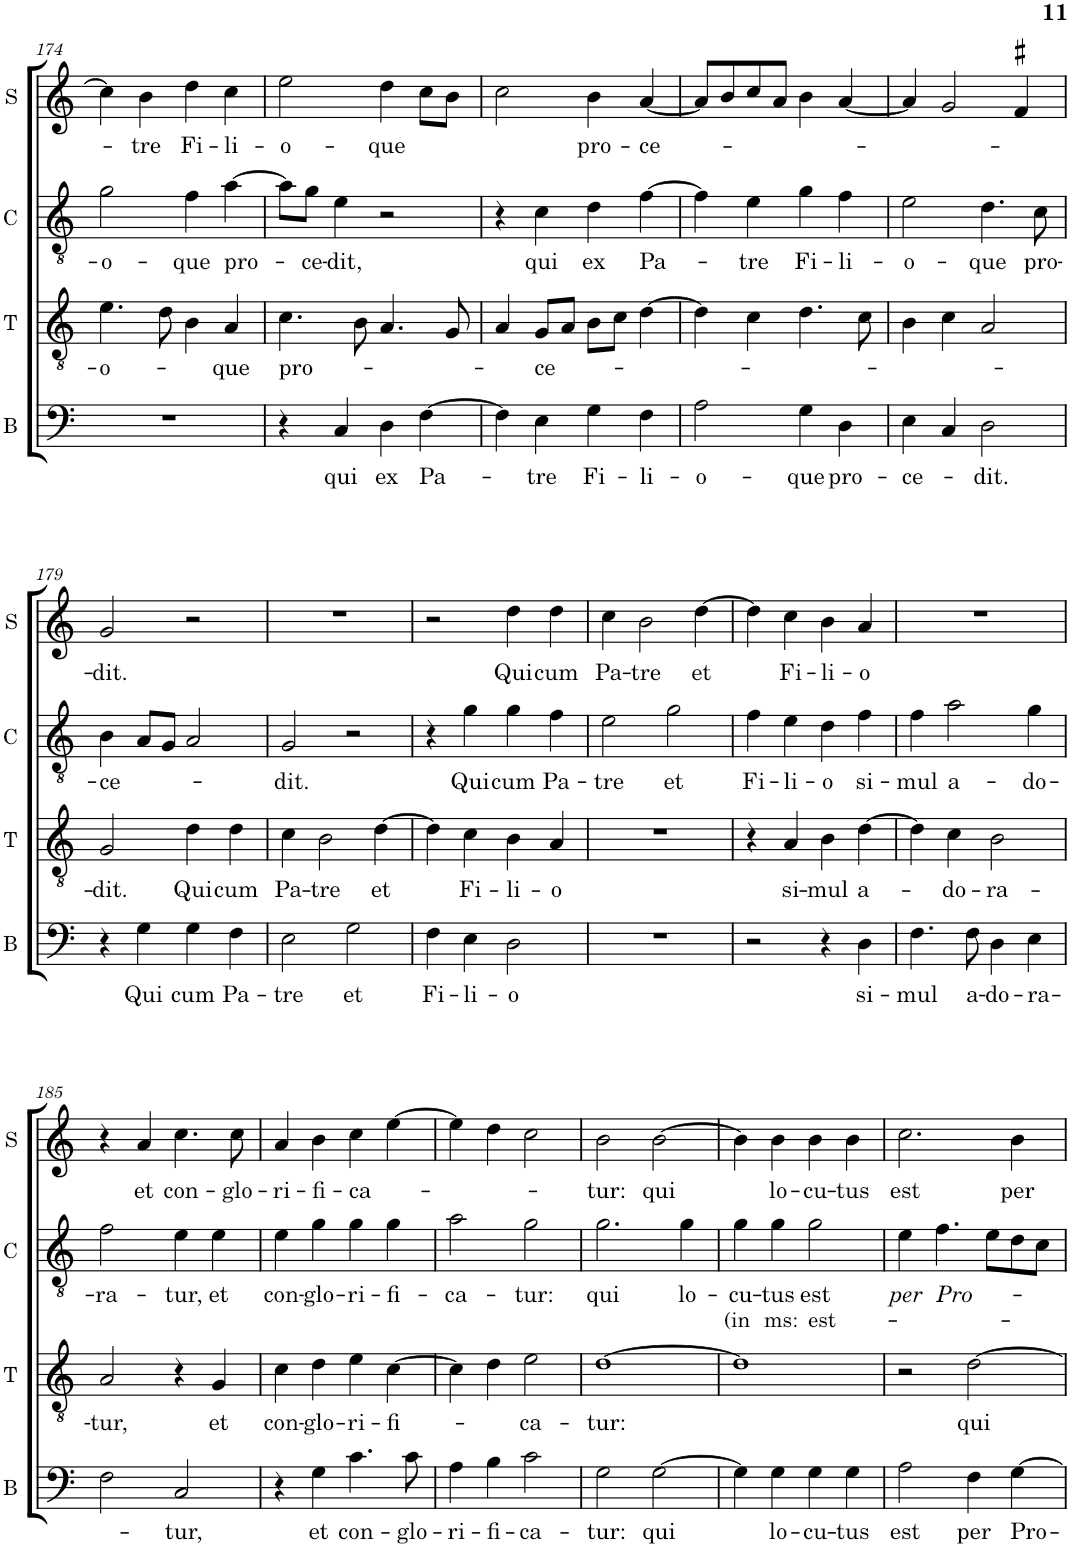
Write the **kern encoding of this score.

**kern	**text	**kern	**text	**kern	**text	**text	**kern	**text
*part4	*part4	*part3	*part3	*part2	*part2	*part2	*part1	*part1
*staff4	*staff4	*staff3	*staff3	*staff2	*staff2	*staff2	*staff1	*staff1
*I"B	*	*I"T	*	*I"C	*	*	*I"S	*
*I'B	*	*I'T	*	*I'C	*	*	*I'S	*
!!LO:PB:g=z
*clefF4	*	*clefGv2	*	*clefGv2	*	*	*clefG2	*
*	*	*	*	*Trd4c7	*	*	*	*
*k[]	*	*k[]	*	*k[]	*	*	*k[]	*
*M2/2	*	*M2/2	*	*M2/2	*	*	*M2/2	*
*met(c|)	*	*met(c|)	*	*met(c|)	*	*	*met(c|)	*
=174	=174	=174	=174	=174	=174	=174	=174	=174
!	!	!	!LO:LY:b	!	!LO:LY:b	!	!	!
1r	.	4.e\	-o-	2g\	-o-	.	4cc\]	.
!	!	!	!	!	!	!	!	!LO:LY:b
.	.	.	.	.	.	.	4b\	-tre
.	.	8d\	.	.	.	.	.	.
!	!	!	!	!	!LO:LY:b	!	!	!LO:LY:b
.	.	4B\	.	4f\	-que	.	4dd\	Fi-
!	!	!	!LO:LY:b	!	!LO:LY:b	!	!	!LO:LY:b
.	.	4A/	-que	[4a\	pro-	.	4cc\	-li-
=175	=175	=175	=175	=175	=175	=175	=175	=175
!	!	!	!LO:LY:b	!	!	!	!	!LO:LY:b
4r	.	4.c\	-pro-	8a\L]	.	.	2ee\	-o-
!	!	!	!	!	!LO:LY:b	!	!	!
.	.	.	.	8g\J	-ce-	.	.	.
!	!LO:LY:b	!	!	!	!LO:LY:b	!	!	!
4C/	qui	.	.	4e\	-dit,	.	.	.
.	.	8B\	.	.	.	.	.	.
!	!LO:LY:b	!	!	!	!	!	!	!LO:LY:b
4D\	ex	4.A/	.	2r	.	.	4dd\	-que
!	!LO:LY:b	!	!	!	!	!	!	!
[4F\	Pa-	.	.	.	.	.	8cc\L	.
.	.	8G/	.	.	.	.	8b\J	.
=176	=176	=176	=176	=176	=176	=176	=176	=176
4F\]	.	4A/	.	4r	.	.	2cc\	.
!	!LO:LY:b	!	!LO:LY:b	!	!LO:LY:b	!	!	!
4E\	-tre	8G/L	-ce-	4c\	qui	.	.	.
.	.	8A/J	.	.	.	.	.	.
!	!LO:LY:b	!	!	!	!LO:LY:b	!	!	!LO:LY:b
4G\	Fi-	8B\L	.	4d\	ex	.	4b\	pro-
.	.	8c\J	.	.	.	.	.	.
!	!LO:LY:b	!	!	!	!LO:LY:b	!	!	!LO:LY:b
4F\	-li-	[4d\	.	[4f\	Pa-	.	[4a/	-ce-
=177	=177	=177	=177	=177	=177	=177	=177	=177
!	!LO:LY:b	!	!	!	!	!	!	!
2A\	-o-	4d\]	.	4f\]	.	.	8a/L]	.
.	.	.	.	.	.	.	8b/	.
!	!	!	!	!	!LO:LY:b	!	!	!
.	.	4c\	.	4e\	-tre	.	8cc/	.
.	.	.	.	.	.	.	8a/J	.
!	!LO:LY:b	!	!	!	!LO:LY:b	!	!	!
4G\	-que	4.d\	.	4g\	Fi-	.	4b\	.
!	!LO:LY:b	!	!	!	!LO:LY:b	!	!	!
4D\	pro-	.	.	4f\	-li-	.	[4a/	.
.	.	8c\	.	.	.	.	.	.
=178	=178	=178	=178	=178	=178	=178	=178	=178
!	!LO:LY:b	!	!	!	!LO:LY:b	!	!	!
4E\	-ce-	4B\	.	2e\	-o-	.	4a/]	.
4C/	.	4c\	.	.	.	.	2g/	.
!	!LO:LY:b	!	!	!	!LO:LY:b	!	!	!
2D\	-dit.	2A/	.	4.d\	-que	.	.	.
.	.	.	.	.	.	.	4f#X/	.
!	!	!	!	!	!LO:LY:b	!	!	!
.	.	.	.	8c\	pro-	.	.	.
!!LO:LB:g=z
=179	=179	=179	=179	=179	=179	=179	=179	=179
!	!	!	!LO:LY:b	!	!LO:LY:b	!	!	!LO:LY:b
4r	.	2G/	-dit.	4B\	-ce-	.	2g/	-dit.
!	!LO:LY:b	!	!	!	!	!	!	!
4G\	Qui	.	.	8A/L	.	.	.	.
.	.	.	.	8G/J	.	.	.	.
!	!LO:LY:b	!	!LO:LY:b	!	!	!	!	!
4G\	cum	4d\	Qui	2A/	.	.	2r	.
!	!LO:LY:b	!	!LO:LY:b	!	!	!	!	!
4F\	Pa-	4d\	cum	.	.	.	.	.
=180	=180	=180	=180	=180	=180	=180	=180	=180
!	!LO:LY:b	!	!LO:LY:b	!	!LO:LY:b	!	!	!
2E\	-tre	4c\	Pa-	2G/	-dit.	.	1r	.
!	!	!	!LO:LY:b	!	!	!	!	!
.	.	2B\	-tre	.	.	.	.	.
!	!LO:LY:b	!	!	!	!	!	!	!
2G\	et	.	.	2r	.	.	.	.
!	!	!	!LO:LY:b	!	!	!	!	!
.	.	[4d\	et	.	.	.	.	.
=181	=181	=181	=181	=181	=181	=181	=181	=181
!	!LO:LY:b	!	!	!	!	!	!	!
4F\	Fi-	4d\]	.	4r	.	.	2r	.
!	!LO:LY:b	!	!LO:LY:b	!	!LO:LY:b	!	!	!
4E\	-li-	4c\	Fi-	4g\	Qui	.	.	.
!	!LO:LY:b	!	!LO:LY:b	!	!LO:LY:b	!	!	!LO:LY:b
2D\	-o	4B\	-li-	4g\	cum	.	4dd\	Qui
!	!	!	!LO:LY:b	!	!LO:LY:b	!	!	!LO:LY:b
.	.	4A/	-o	4f\	Pa-	.	4dd\	cum
=182	=182	=182	=182	=182	=182	=182	=182	=182
!	!	!	!	!	!LO:LY:b	!	!	!LO:LY:b
1r	.	1r	.	2e\	-tre	.	4cc\	Pa-
!	!	!	!	!	!	!	!	!LO:LY:b
.	.	.	.	.	.	.	2b\	-tre
!	!	!	!	!	!LO:LY:b	!	!	!
.	.	.	.	2g\	et	.	.	.
!	!	!	!	!	!	!	!	!LO:LY:b
.	.	.	.	.	.	.	[4dd\	et
=183	=183	=183	=183	=183	=183	=183	=183	=183
!	!	!	!	!	!LO:LY:b	!	!	!
2r	.	4r	.	4f\	Fi-	.	4dd\]	.
!	!	!	!LO:LY:b	!	!LO:LY:b	!	!	!LO:LY:b
.	.	4A/	si-	4e\	-li-	.	4cc\	Fi-
!	!	!	!LO:LY:b	!	!LO:LY:b	!	!	!LO:LY:b
4r	.	4B\	-mul	4d\	-o	.	4b\	-li-
!	!LO:LY:b	!	!LO:LY:b	!	!LO:LY:b	!	!	!LO:LY:b
4D\	si-	[4d\	a-	4f\	si-	.	4a/	-o
=184	=184	=184	=184	=184	=184	=184	=184	=184
!	!LO:LY:b	!	!	!	!LO:LY:b	!	!	!
4.F\	-mul	4d\]	.	4f\	-mul	.	1r	.
!	!	!	!LO:LY:b	!	!LO:LY:b	!	!	!
.	.	4c\	-do-	2a\	a-	.	.	.
!	!LO:LY:b	!	!	!	!	!	!	!
8F\	a-	.	.	.	.	.	.	.
!	!LO:LY:b	!	!LO:LY:b	!	!	!	!	!
4D\	-do-	2B\	-ra-	.	.	.	.	.
!	!LO:LY:b	!	!	!	!LO:LY:b	!	!	!
4E\	-ra-	.	.	4g\	-do-	.	.	.
!!LO:LB:g=z
=185	=185	=185	=185	=185	=185	=185	=185	=185
!	!	!	!LO:LY:b	!	!LO:LY:b	!	!	!
2F\	.	2A/	-tur,	2f\	-ra-	.	4r	.
!	!	!	!	!	!	!	!	!LO:LY:b
.	.	.	.	.	.	.	4a/	et
!	!LO:LY:b	!	!	!	!LO:LY:b	!	!	!LO:LY:b
2C/	-tur,	4r	.	4e\	-tur,	.	4.cc\	con-
!	!	!	!LO:LY:b	!	!LO:LY:b	!	!	!
.	.	4G/	et	4e\	et	.	.	.
!	!	!	!	!	!	!	!	!LO:LY:b
.	.	.	.	.	.	.	8cc\	-glo-
=186	=186	=186	=186	=186	=186	=186	=186	=186
!	!	!	!LO:LY:b	!	!LO:LY:b	!	!	!LO:LY:b
4r	.	4c\	con-	4e\	con-	.	4a/	-ri-
!	!LO:LY:b	!	!LO:LY:b	!	!LO:LY:b	!	!	!LO:LY:b
4G\	et	4d\	-glo-	4g\	-glo-	.	4b\	-fi-
!	!LO:LY:b	!	!LO:LY:b	!	!LO:LY:b	!	!	!LO:LY:b
4.c\	con-	4e\	-ri-	4g\	-ri-	.	4cc\	-ca-
!	!	!	!LO:LY:b	!	!LO:LY:b	!	!	!
.	.	[4c\	-fi-	4g\	-fi-	.	[4ee\	.
!	!LO:LY:b	!	!	!	!	!	!	!
8c\	-glo-	.	.	.	.	.	.	.
=187	=187	=187	=187	=187	=187	=187	=187	=187
!	!LO:LY:b	!	!	!	!LO:LY:b	!	!	!
4A\	-ri-	4c\]	.	2a\	-ca-	.	4ee\]	.
!	!LO:LY:b	!	!	!	!	!	!	!
4B\	-fi-	4d\	.	.	.	.	4dd\	.
!	!LO:LY:b	!	!LO:LY:b	!	!LO:LY:b	!	!	!
2c\	-ca-	2e\	-ca-	2g\	-tur:	.	2cc\	.
=188	=188	=188	=188	=188	=188	=188	=188	=188
!	!LO:LY:b	!	!LO:LY:b	!	!LO:LY:b	!	!	!LO:LY:b
2G\	-tur:	[1d	-tur:	2.g\	qui	.	2b\	-tur:
!	!LO:LY:b	!	!	!	!	!	!	!LO:LY:b
[2G\	qui	.	.	.	.	.	[2b\	qui
!	!	!	!	!	!LO:LY:b	!	!	!
.	.	.	.	4g\	lo-	.	.	.
=189	=189	=189	=189	=189	=189	=189	=189	=189
!	!	!	!	!	!LO:LY:b	!LO:LY:b	!	!
4G\]	.	1d]	.	4g\	-cu-	(in	4b\]	.
!	!LO:LY:b	!	!	!	!LO:LY:b	!LO:LY:b	!	!LO:LY:b
4G\	lo-	.	.	4g\	-tus	ms:	4b\	lo-
!	!LO:LY:b	!	!	!	!LO:LY:b	!LO:LY:b	!	!LO:LY:b
4G\	-cu-	.	.	2g\	est	est-	4b\	-cu-
!	!LO:LY:b	!	!	!	!	!	!	!LO:LY:b
4G\	-tus	.	.	.	.	.	4b\	-tus
=190	=190	=190	=190	=190	=190	=190	=190	=190
!	!LO:LY:b	!	!	!	!LO:LY:b	!	!	!LO:LY:b
2A\	est	2r	.	4e\	per	.	2.cc\	est
!	!	!	!	!	!LO:LY:b	!	!	!
.	.	.	.	4.f\	Pro-	.	.	.
!	!LO:LY:b	!	!LO:LY:b	!	!	!	!	!
4F\	per	[2d\	qui	.	.	.	.	.
.	.	.	.	8e\L	.	.	.	.
!	!LO:LY:b	!	!	!	!	!	!	!LO:LY:b
[4G\	Pro-	.	.	8d\	.	.	4b\	per
.	.	.	.	8c\J	.	.	.	.
=	=	=	=	=	=	=	=	=
*-	*-	*-	*-	*-	*-	*-	*-	*-
